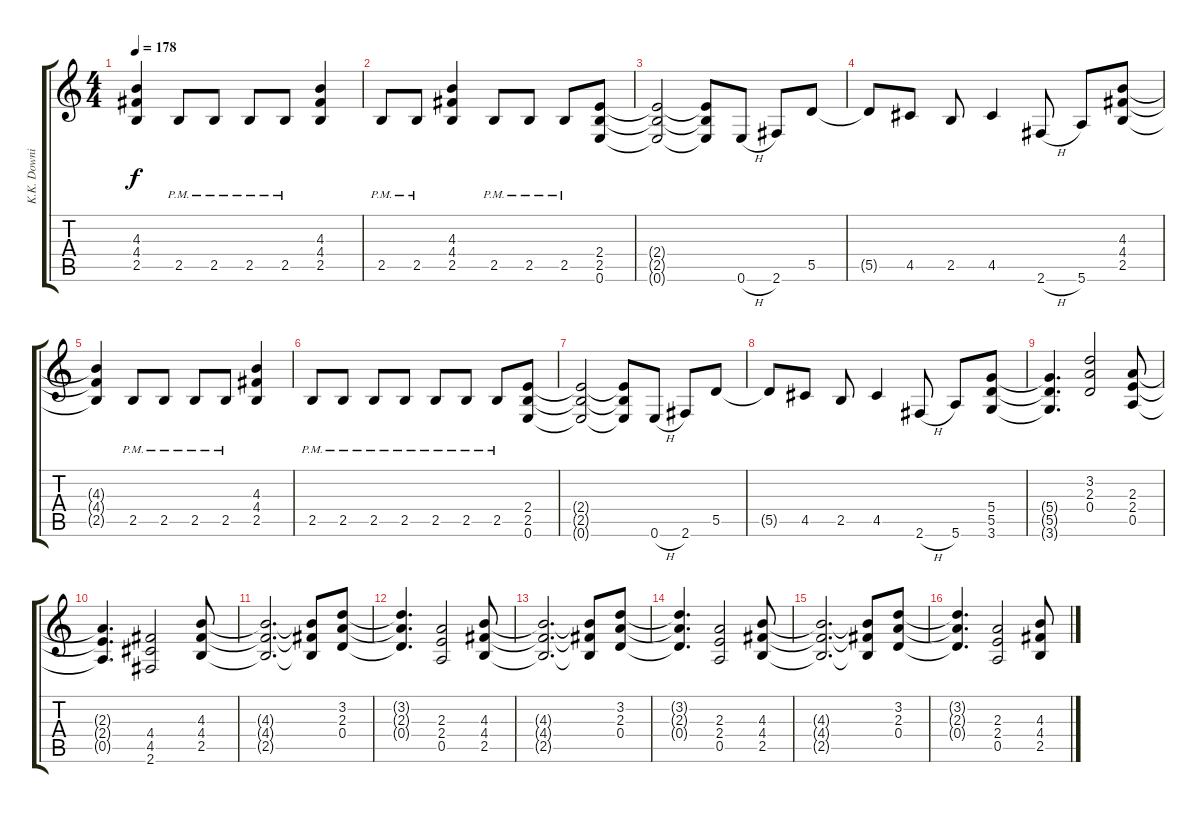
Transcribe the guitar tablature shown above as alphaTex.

\track ("K.K. Downing" "K.K. Downi") {instrument distortionguitar}
\staff {score tabs}
\tuning (E4 B3 G3 D3 A2 E2) {hide}
\ts (4 4)
\tempo 178
\clef g2
\ks c
(4.3{t} 4.4{t} 2.5{t}).4{dy f} 2.5{pm}.8 2.5{pm}.8 2.5{pm}.8 2.5{pm}.8 (4.3 4.4 2.5).4 |
2.5{pm}.8 2.5{pm}.8 (4.3 4.4 2.5).4 2.5{pm}.8 2.5{pm}.8 2.5{pm}.8 (2.4 2.5 0.6).8 |
(2.4{t} 2.5{t} 0.6{t}).2 (2.4{t} 2.5{t} 0.6{t}).8 0.6{h}.8 2.6.8 5.5.8 |
5.5{t}.8 4.5.8 2.5.8 4.5.4 2.6{h}.8 5.6.8 (4.3 4.4 2.5).8 |
(4.3{t} 4.4{t} 2.5{t}).4 2.5{pm}.8 2.5{pm}.8 2.5{pm}.8 2.5{pm}.8 (4.3 4.4 2.5).4 |
2.5{pm}.8 2.5{pm}.8 2.5{pm}.8 2.5{pm}.8 2.5{pm}.8 2.5{pm}.8 2.5{pm}.8 (2.4 2.5 0.6).8 |
(2.4{t} 2.5{t} 0.6{t}).2 (2.4{t} 2.5{t} 0.6{t}).8 0.6{h}.8 2.6.8 5.5.8 |
5.5{t}.8 4.5.8 2.5.8 4.5.4 2.6{h}.8 5.6.8 (5.4 5.5 3.6).8 |
(5.4{t} 5.5{t} 3.6{t}).4{d} (3.2 2.3 0.4).2 (2.3 2.4 0.5).8 |
(2.3{t} 2.4{t} 0.5{t}).4{d} (4.4 4.5 2.6).2 (4.3 4.4 2.5).8 |
(4.3{t} 4.4{t} 2.5{t}).2{d} (4.3{t} 4.4{t} 2.5{t}).8 (3.2 2.3 0.4).8 |
(3.2{t} 2.3{t} 0.4{t}).4{d} (2.3 2.4 0.5).2 (4.3 4.4 2.5).8 |
(4.3{t} 4.4{t} 2.5{t}).2{d} (4.3{t} 4.4{t} 2.5{t}).8 (3.2 2.3 0.4).8 |
(3.2{t} 2.3{t} 0.4{t}).4{d} (2.3 2.4 0.5).2 (4.3 4.4 2.5).8 |
(4.3{t} 4.4{t} 2.5{t}).2{d} (4.3{t} 4.4{t} 2.5{t}).8 (3.2 2.3 0.4).8 |
(3.2{t} 2.3{t} 0.4{t}).4{d} (2.3 2.4 0.5).2 (4.3 4.4 2.5).8
